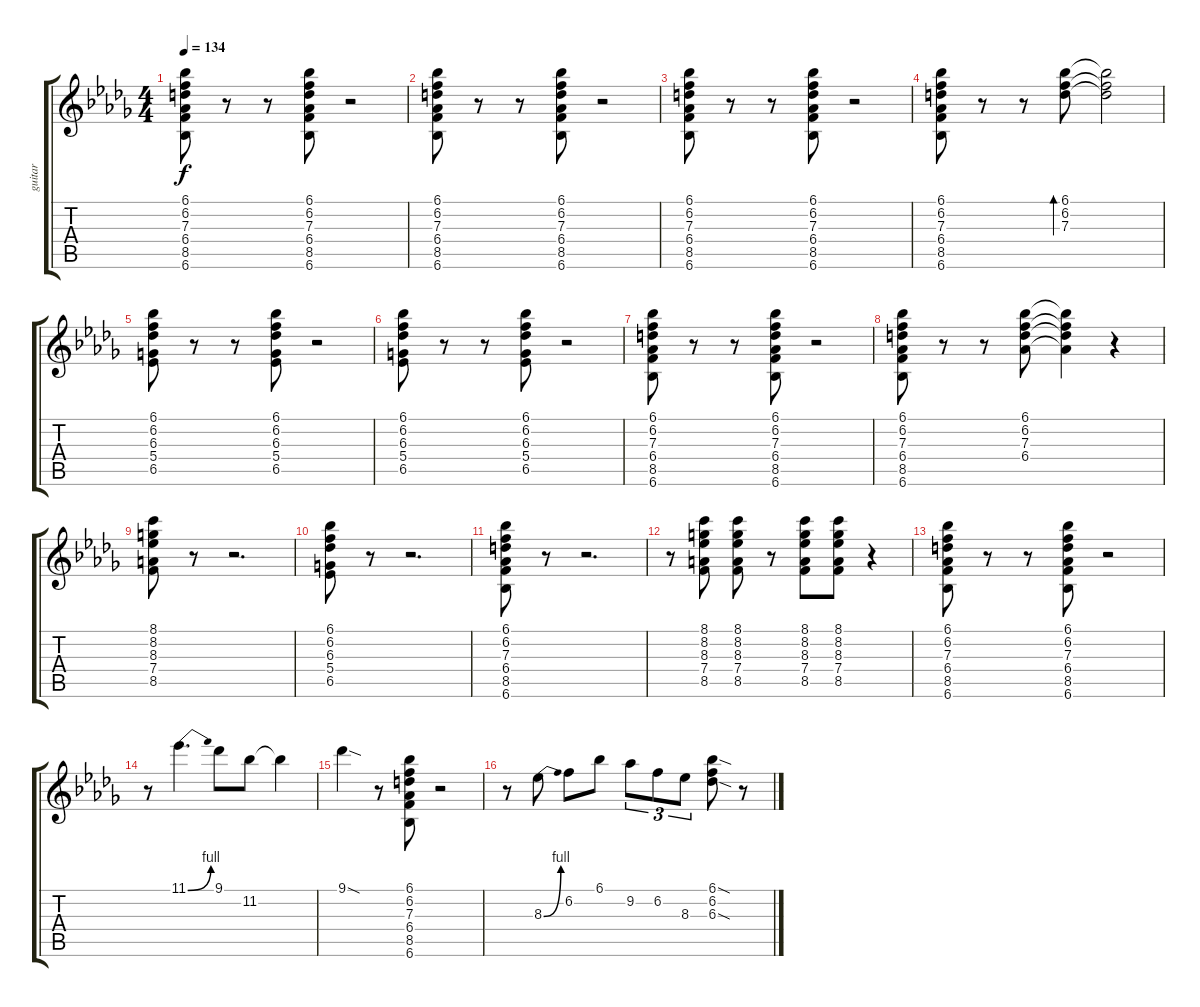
\track ("guitar" "guitar") {instrument distortionguitar}
\staff {score tabs}
\tuning (E4 B3 G3 D3 A2 E2) {hide}
\ts (4 4)
\tempo 134
\clef g2
\ks db
(6.1 6.2 7.3 6.4 8.5 6.6).8{dy f} r.8 r.8 (6.1 6.2 7.3 6.4 8.5 6.6).8 r.2 |
(6.1 6.2 7.3 6.4 8.5 6.6).8 r.8 r.8 (6.1 6.2 7.3 6.4 8.5 6.6).8 r.2 |
(6.1 6.2 7.3 6.4 8.5 6.6).8 r.8 r.8 (6.1 6.2 7.3 6.4 8.5 6.6).8 r.2 |
(6.1 6.2 7.3 6.4 8.5 6.6).8 r.8 r.8 (6.1 6.2 7.3).8{bd 30} (6.1{t} 6.2{t} 7.3{t}).2 |
(6.1 6.2 6.3 5.4 6.5).8 r.8 r.8 (6.1 6.2 6.3 5.4 6.5).8 r.2 |
(6.1 6.2 6.3 5.4 6.5).8 r.8 r.8 (6.1 6.2 6.3 5.4 6.5).8 r.2 |
(6.1 6.2 7.3 6.4 8.5 6.6).8 r.8 r.8 (6.1 6.2 7.3 6.4 8.5 6.6).8 r.2 |
(6.1 6.2 7.3 6.4 8.5 6.6).8 r.8 r.8 (6.1 6.2 7.3 6.4).8 (6.1{t} 6.2{t} 7.3{t} 6.4{t}).4 r.4 |
(8.1 8.2 8.3 7.4 8.5).8 r.8 r.2{d} |
(6.1 6.2 6.3 5.4 6.5).8 r.8 r.2{d} |
(6.1 6.2 7.3 6.4 8.5 6.6).8 r.8 r.2{d} |
r.8 (8.1 8.2 8.3 7.4 8.5).8 (8.1 8.2 8.3 7.4 8.5).8 r.8 (8.1 8.2 8.3 7.4 8.5).8 (8.1 8.2 8.3 7.4 8.5).8 r.4 |
(6.1 6.2 7.3 6.4 8.5 6.6).8 r.8 r.8 (6.1 6.2 7.3 6.4 8.5 6.6).8 r.2 |
r.8 11.1{be (bend 0 0 60 4)}.4{d} 9.1.8 11.2.8 11.2{t}.4 |
9.1{sod}.4 r.8 (6.1 6.2 7.3 6.4 8.5 6.6).8 r.2 |
r.8 8.3{be (bend 0 0 60 4)}.8 6.2.8 6.1.8 9.2.8{tu (3 2)} 6.2.8{tu (3 2)} 8.3.8{tu (3 2)} (6.1{sod} 6.2 6.3{sod}).8 r.8
